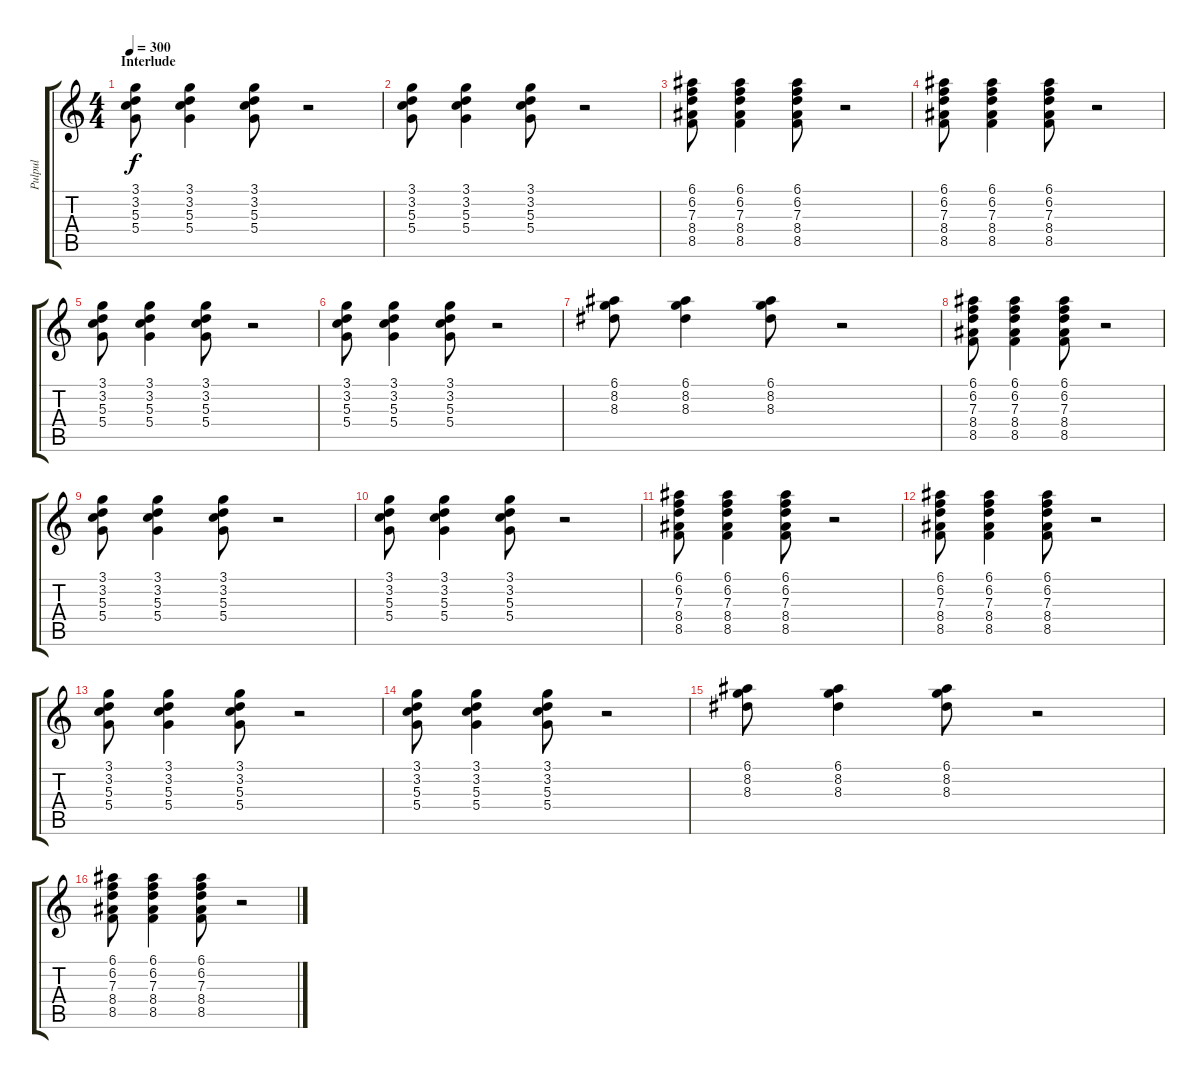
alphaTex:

\track ("Pulpul" "Pulpul") {instrument electricguitarclean}
\staff {score tabs}
\tuning (E4 B3 G3 D3 A2 E2) {hide}
\ts (4 4)
\section ("" "Interlude")
\tempo 300
\clef g2
\ks c
(3.1 3.2 5.3 5.4).8{dy f} (3.1 3.2 5.3 5.4).4 (3.1 3.2 5.3 5.4).8 r.2 |
(3.1 3.2 5.3 5.4).8 (3.1 3.2 5.3 5.4).4 (3.1 3.2 5.3 5.4).8 r.2 |
(6.1 6.2 7.3 8.4 8.5).8 (6.1 6.2 7.3 8.4 8.5).4 (6.1 6.2 7.3 8.4 8.5).8 r.2 |
(6.1 6.2 7.3 8.4 8.5).8 (6.1 6.2 7.3 8.4 8.5).4 (6.1 6.2 7.3 8.4 8.5).8 r.2 |
(3.1 3.2 5.3 5.4).8 (3.1 3.2 5.3 5.4).4 (3.1 3.2 5.3 5.4).8 r.2 |
(3.1 3.2 5.3 5.4).8 (3.1 3.2 5.3 5.4).4 (3.1 3.2 5.3 5.4).8 r.2 |
(6.1 8.2 8.3).8 (6.1 8.2 8.3).4 (6.1 8.2 8.3).8 r.2 |
(6.1 6.2 7.3 8.4 8.5).8 (6.1 6.2 7.3 8.4 8.5).4 (6.1 6.2 7.3 8.4 8.5).8 r.2 |
(3.1 3.2 5.3 5.4).8 (3.1 3.2 5.3 5.4).4 (3.1 3.2 5.3 5.4).8 r.2 |
(3.1 3.2 5.3 5.4).8 (3.1 3.2 5.3 5.4).4 (3.1 3.2 5.3 5.4).8 r.2 |
(6.1 6.2 7.3 8.4 8.5).8 (6.1 6.2 7.3 8.4 8.5).4 (6.1 6.2 7.3 8.4 8.5).8 r.2 |
(6.1 6.2 7.3 8.4 8.5).8 (6.1 6.2 7.3 8.4 8.5).4 (6.1 6.2 7.3 8.4 8.5).8 r.2 |
(3.1 3.2 5.3 5.4).8 (3.1 3.2 5.3 5.4).4 (3.1 3.2 5.3 5.4).8 r.2 |
(3.1 3.2 5.3 5.4).8 (3.1 3.2 5.3 5.4).4 (3.1 3.2 5.3 5.4).8 r.2 |
(6.1 8.2 8.3).8 (6.1 8.2 8.3).4 (6.1 8.2 8.3).8 r.2 |
(6.1 6.2 7.3 8.4 8.5).8 (6.1 6.2 7.3 8.4 8.5).4 (6.1 6.2 7.3 8.4 8.5).8 r.2
